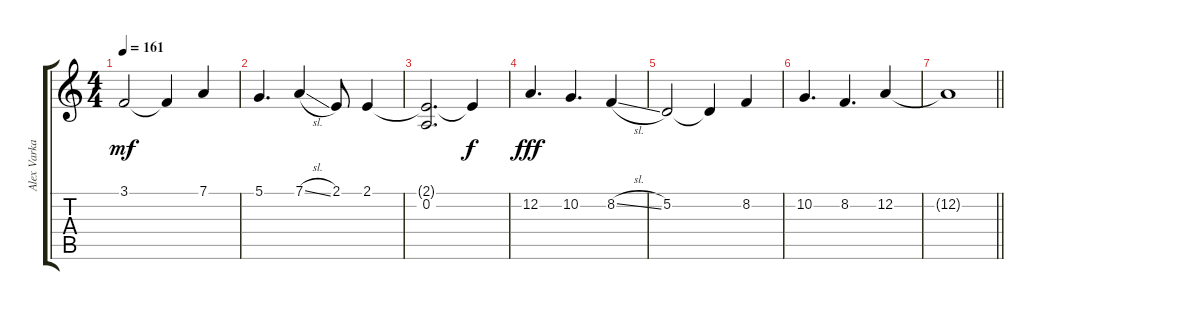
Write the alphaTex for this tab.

\track ("Alex Varkatzas Voice" "Alex Varka") {instrument flute}
\staff {score tabs}
\tuning (D4 A3 F3 C3 G2 C2) {hide}
\ts (4 4)
\tempo 161
\clef g2
\ks c
3.1.2{dy mf} 3.1{t}.4 7.1.4 |
5.1.4{d} 7.1{sl}.4 2.1.8 2.1.4 |
(2.1{t} 0.2).2{d} 2.1{t}.4{dy f} |
12.2.4{d dy fff} 10.2.4{d} 8.2{sl}.4 |
5.2.2 5.2{t}.4 8.2.4 |
10.2.4{d} 8.2.4{d} 12.2.4 |
\barLineRight lightlight
12.2{t}.1
